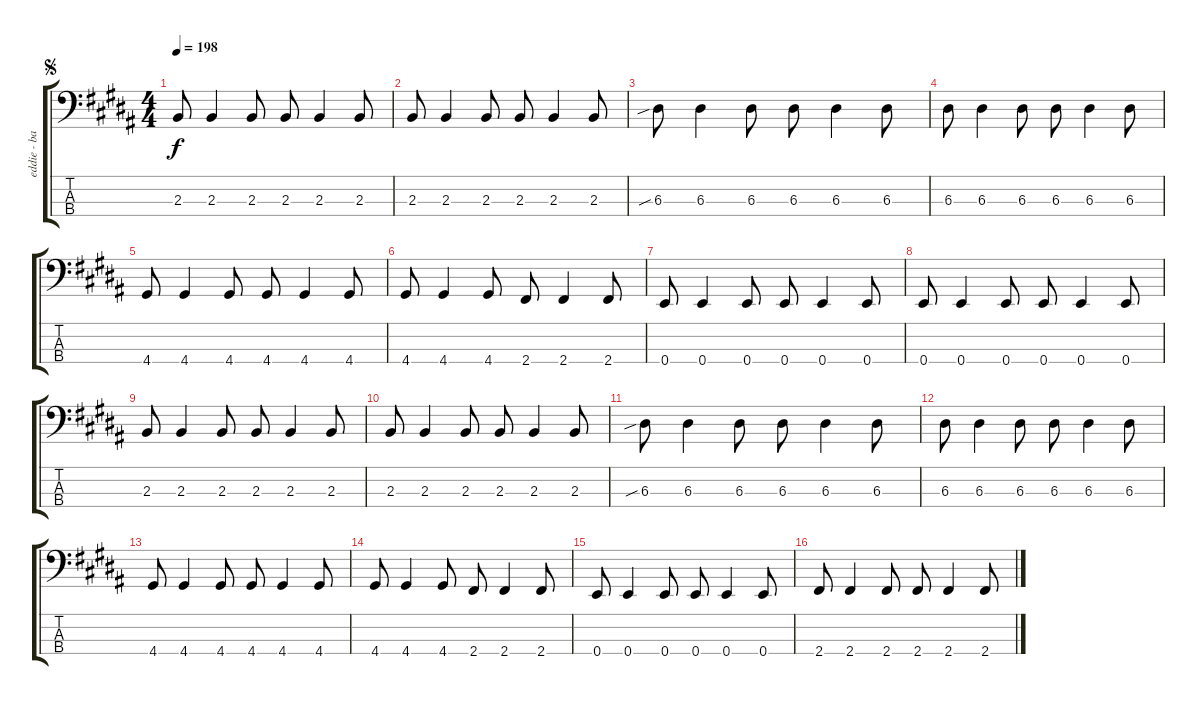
\track ("eddie - bass" "eddie - ba") {instrument electricbasspick}
\staff {score tabs}
\tuning (G2 D2 A1 E1) {hide}
\ts (4 4)
\jump segno
\tempo 198
\clef f4
\ks b
2.3.8{dy f} 2.3.4 2.3.8 2.3.8 2.3.4 2.3.8 |
\ks g#minor
2.3.8 2.3.4 2.3.8 2.3.8 2.3.4 2.3.8 |
6.3{sib}.8 6.3.4 6.3.8 6.3.8 6.3.4 6.3.8 |
6.3.8 6.3.4 6.3.8 6.3.8 6.3.4 6.3.8 |
\ks b
4.4.8 4.4.4 4.4.8 4.4.8 4.4.4 4.4.8 |
\ks g#minor
4.4.8 4.4.4 4.4.8 2.4.8 2.4.4 2.4.8 |
0.4.8 0.4.4 0.4.8 0.4.8 0.4.4 0.4.8 |
0.4.8 0.4.4 0.4.8 0.4.8 0.4.4 0.4.8 |
\ks b
2.3.8 2.3.4 2.3.8 2.3.8 2.3.4 2.3.8 |
\ks g#minor
2.3.8 2.3.4 2.3.8 2.3.8 2.3.4 2.3.8 |
6.3{sib}.8 6.3.4 6.3.8 6.3.8 6.3.4 6.3.8 |
6.3.8 6.3.4 6.3.8 6.3.8 6.3.4 6.3.8 |
\ks b
4.4.8 4.4.4 4.4.8 4.4.8 4.4.4 4.4.8 |
\ks g#minor
4.4.8 4.4.4 4.4.8 2.4.8 2.4.4 2.4.8 |
0.4.8 0.4.4 0.4.8 0.4.8 0.4.4 0.4.8 |
2.4.8 2.4.4 2.4.8 2.4.8 2.4.4 2.4.8
